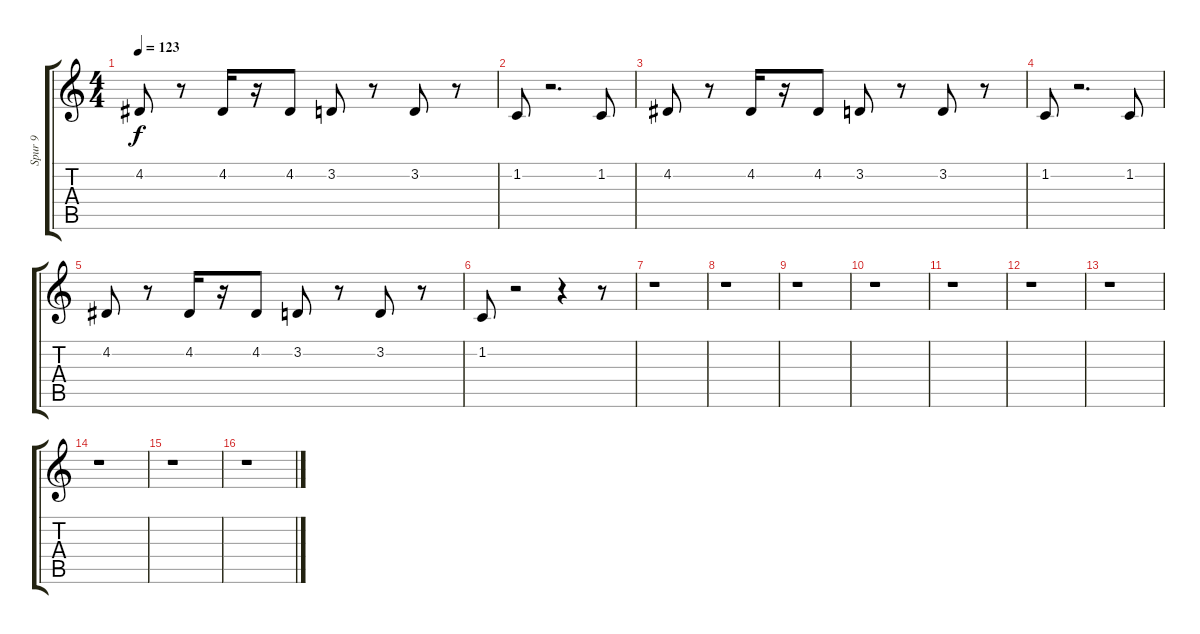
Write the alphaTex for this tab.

\track ("Spur 9" "Spur 9") {instrument fx4atmosphere}
\staff {score tabs}
\tuning (E4 B3 G3 D3 A2 E2) {hide}
\ts (4 4)
\tempo 123
\clef g2
\ks c
4.2.8{dy f} r.8 4.2.16 r.16 4.2.8 3.2.8 r.8 3.2.8 r.8 |
1.2.8 r.2{d} 1.2.8 |
4.2.8 r.8 4.2.16 r.16 4.2.8 3.2.8 r.8 3.2.8 r.8 |
1.2.8 r.2{d} 1.2.8 |
4.2.8 r.8 4.2.16 r.16 4.2.8 3.2.8 r.8 3.2.8 r.8 |
1.2.8 r.2 r.4 r.8 |
r.1 |
r.1 |
r.1 |
r.1 |
r.1 |
r.1 |
r.1 |
r.1 |
r.1 |
r.1
